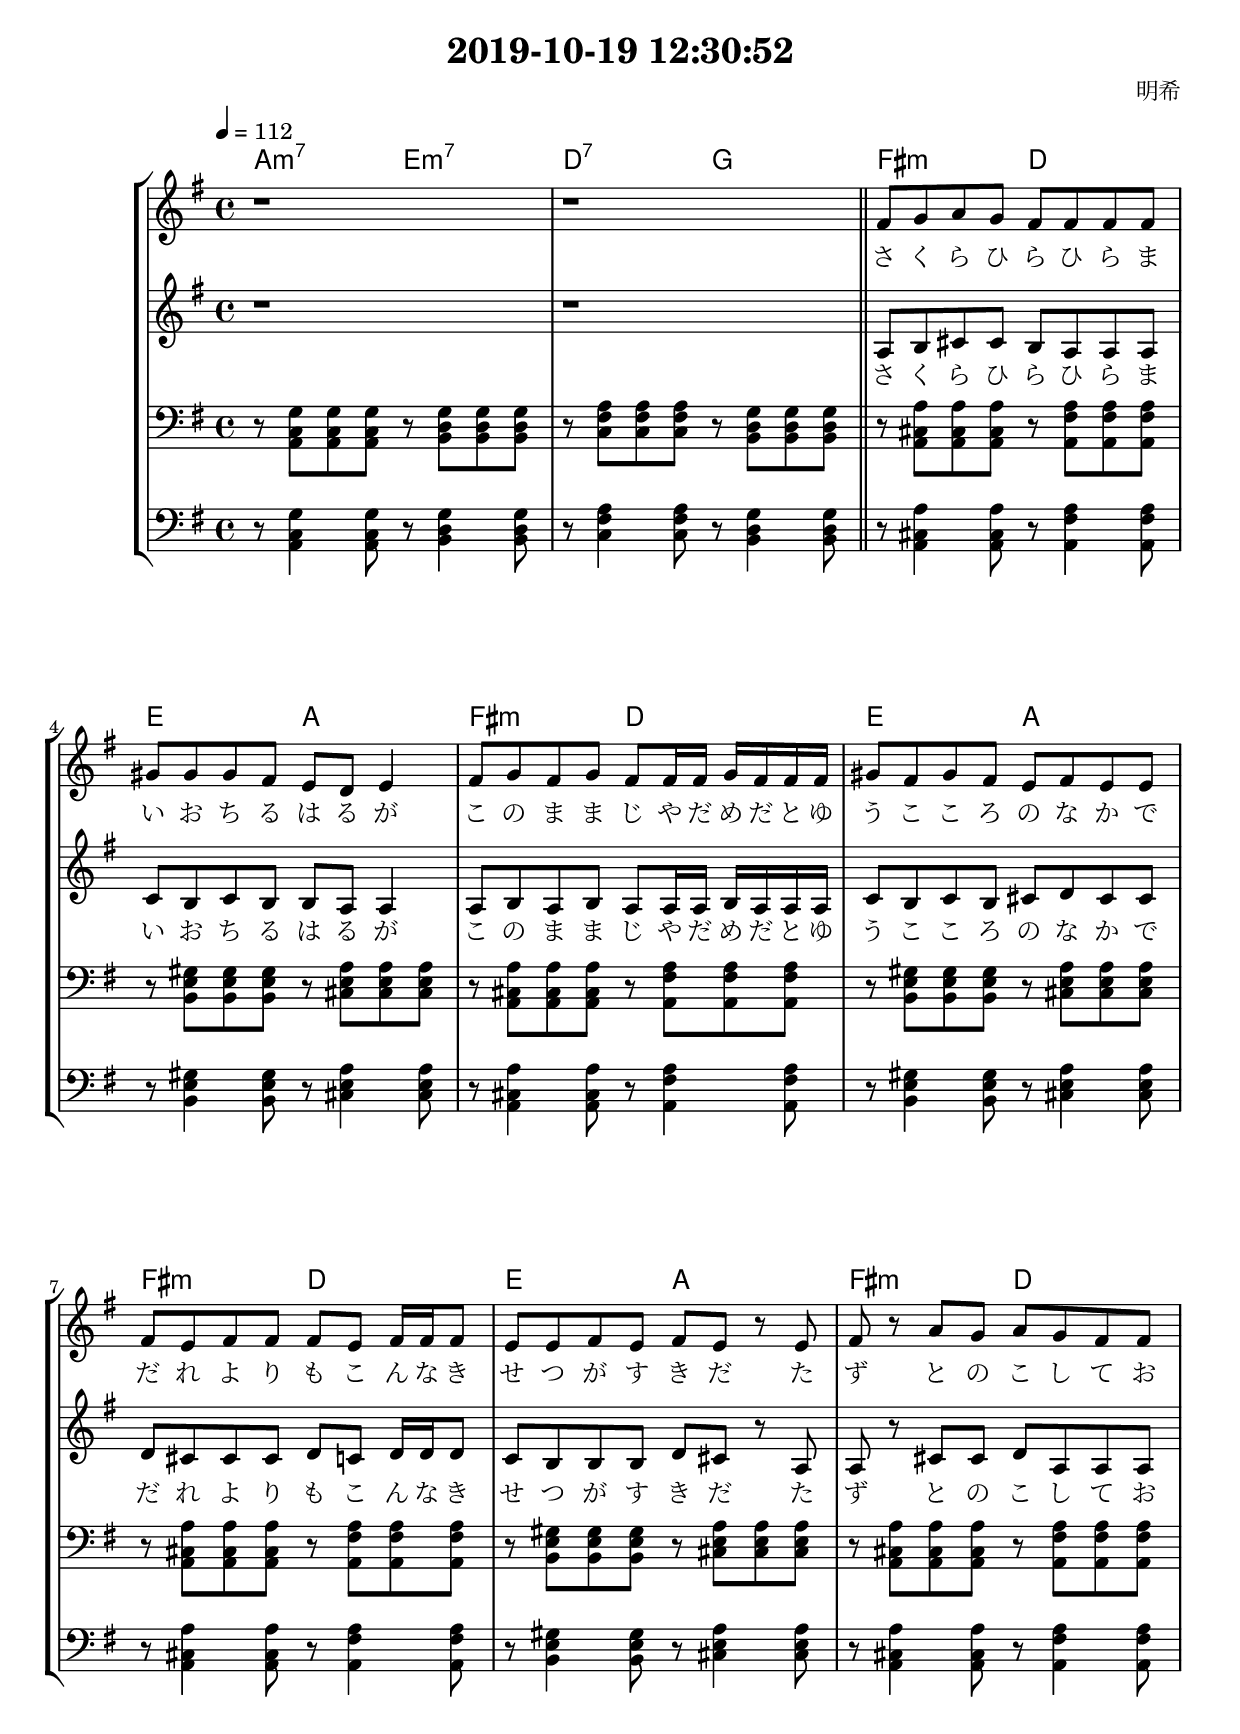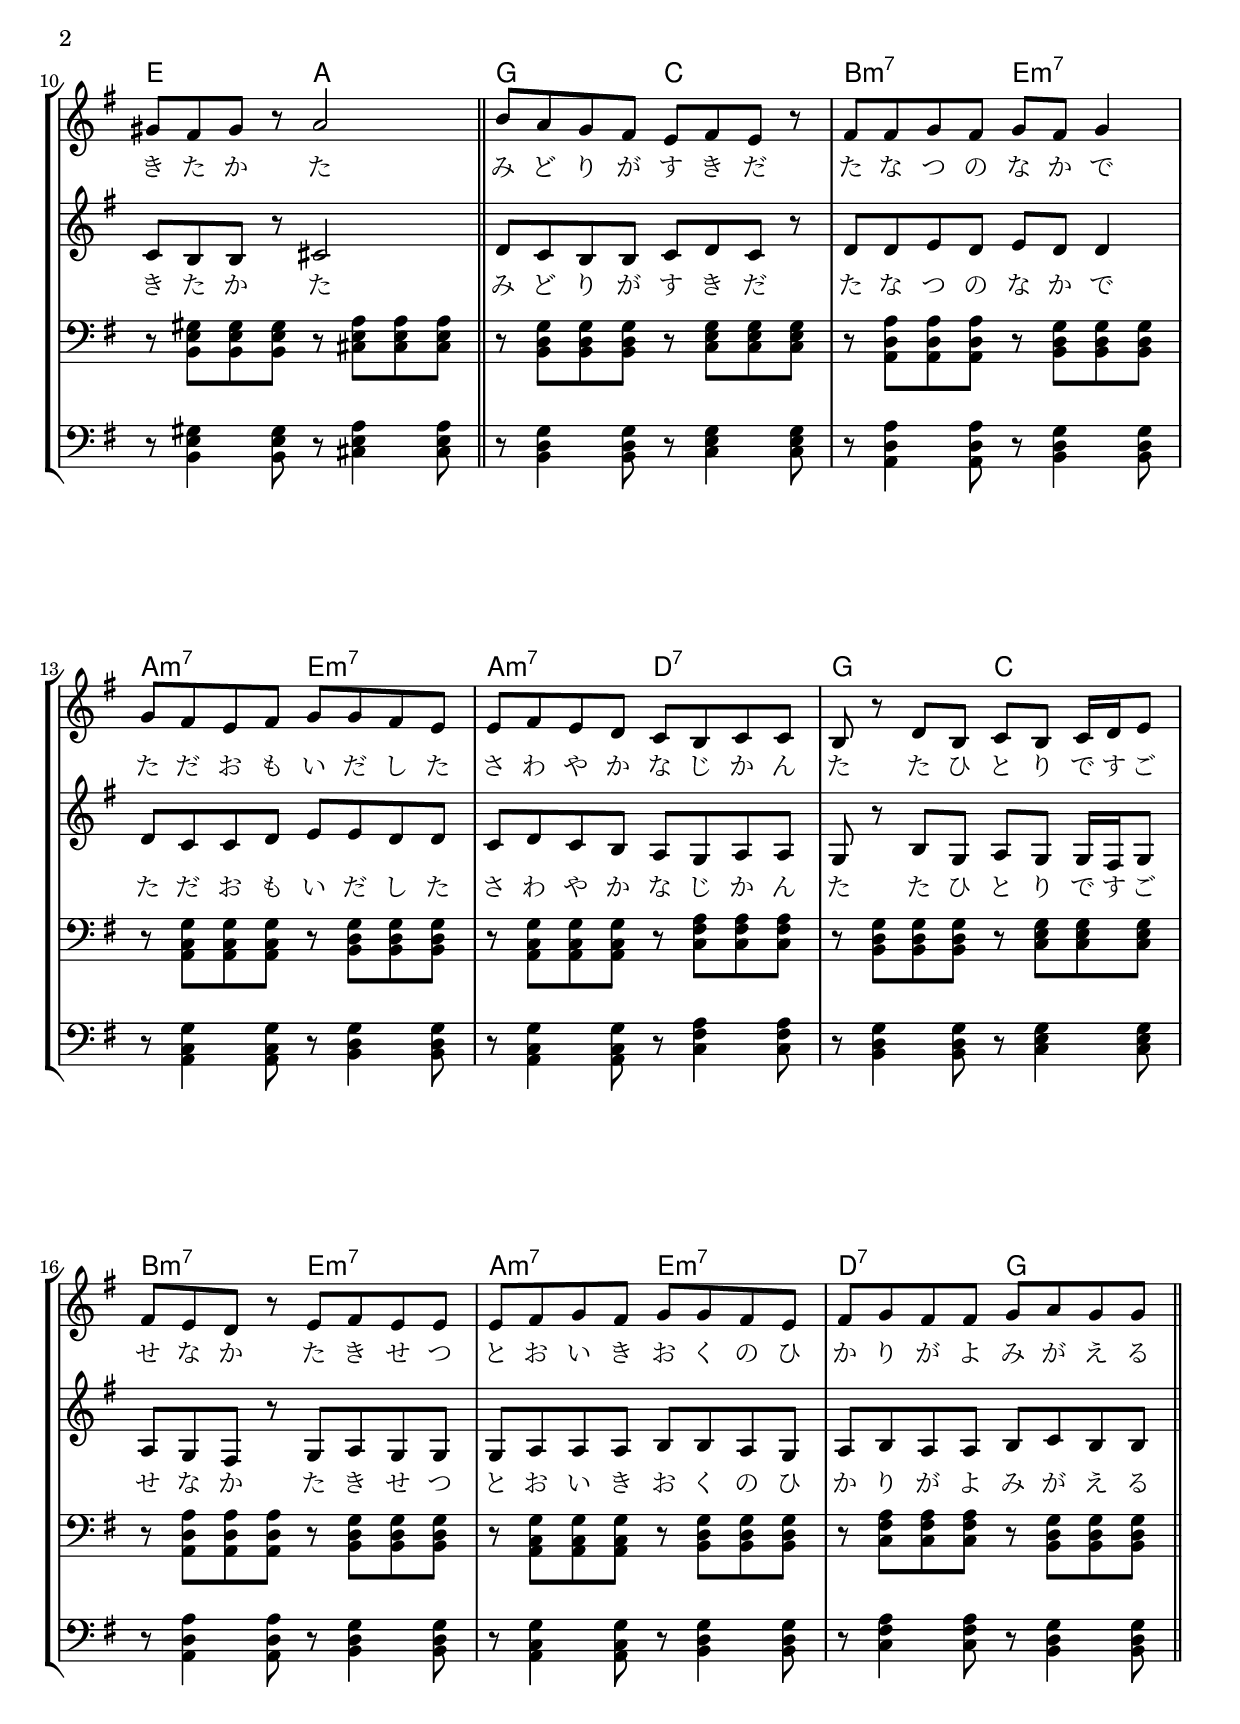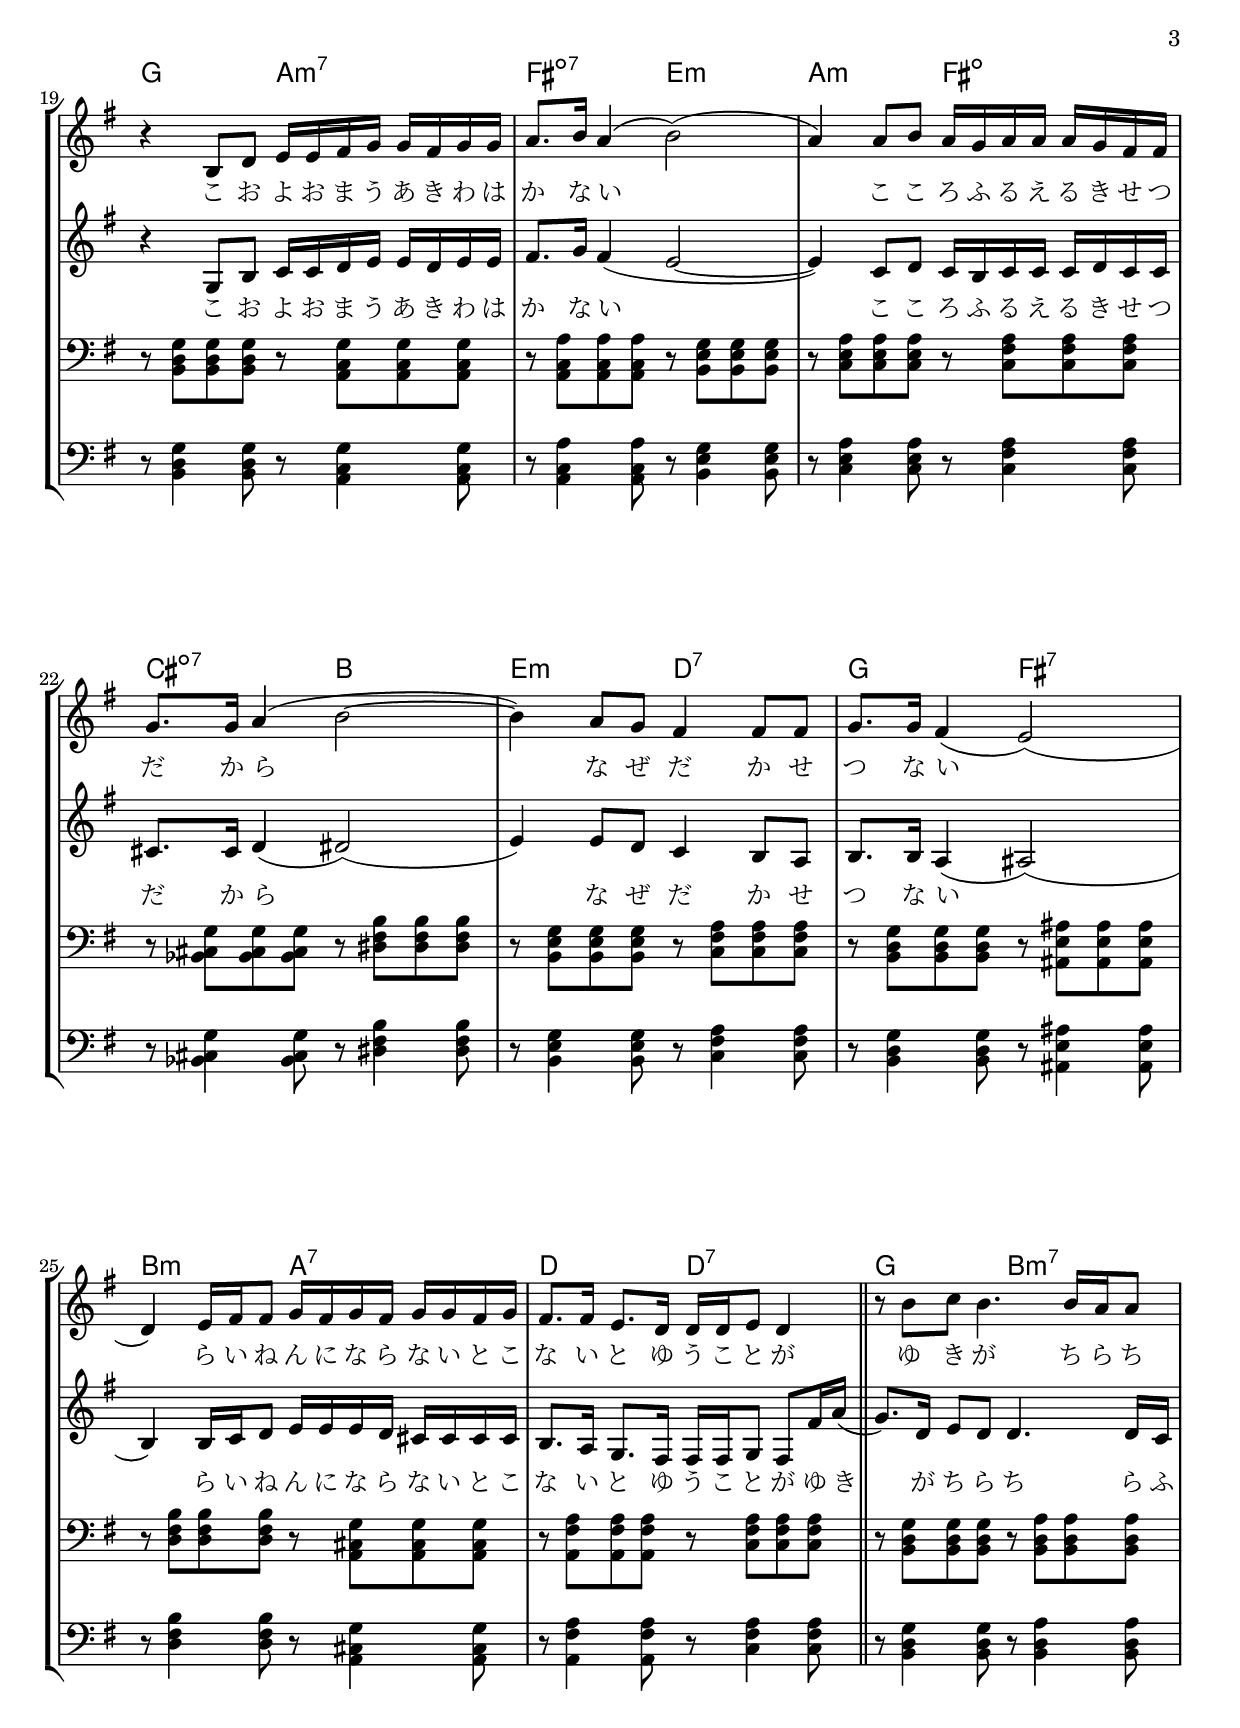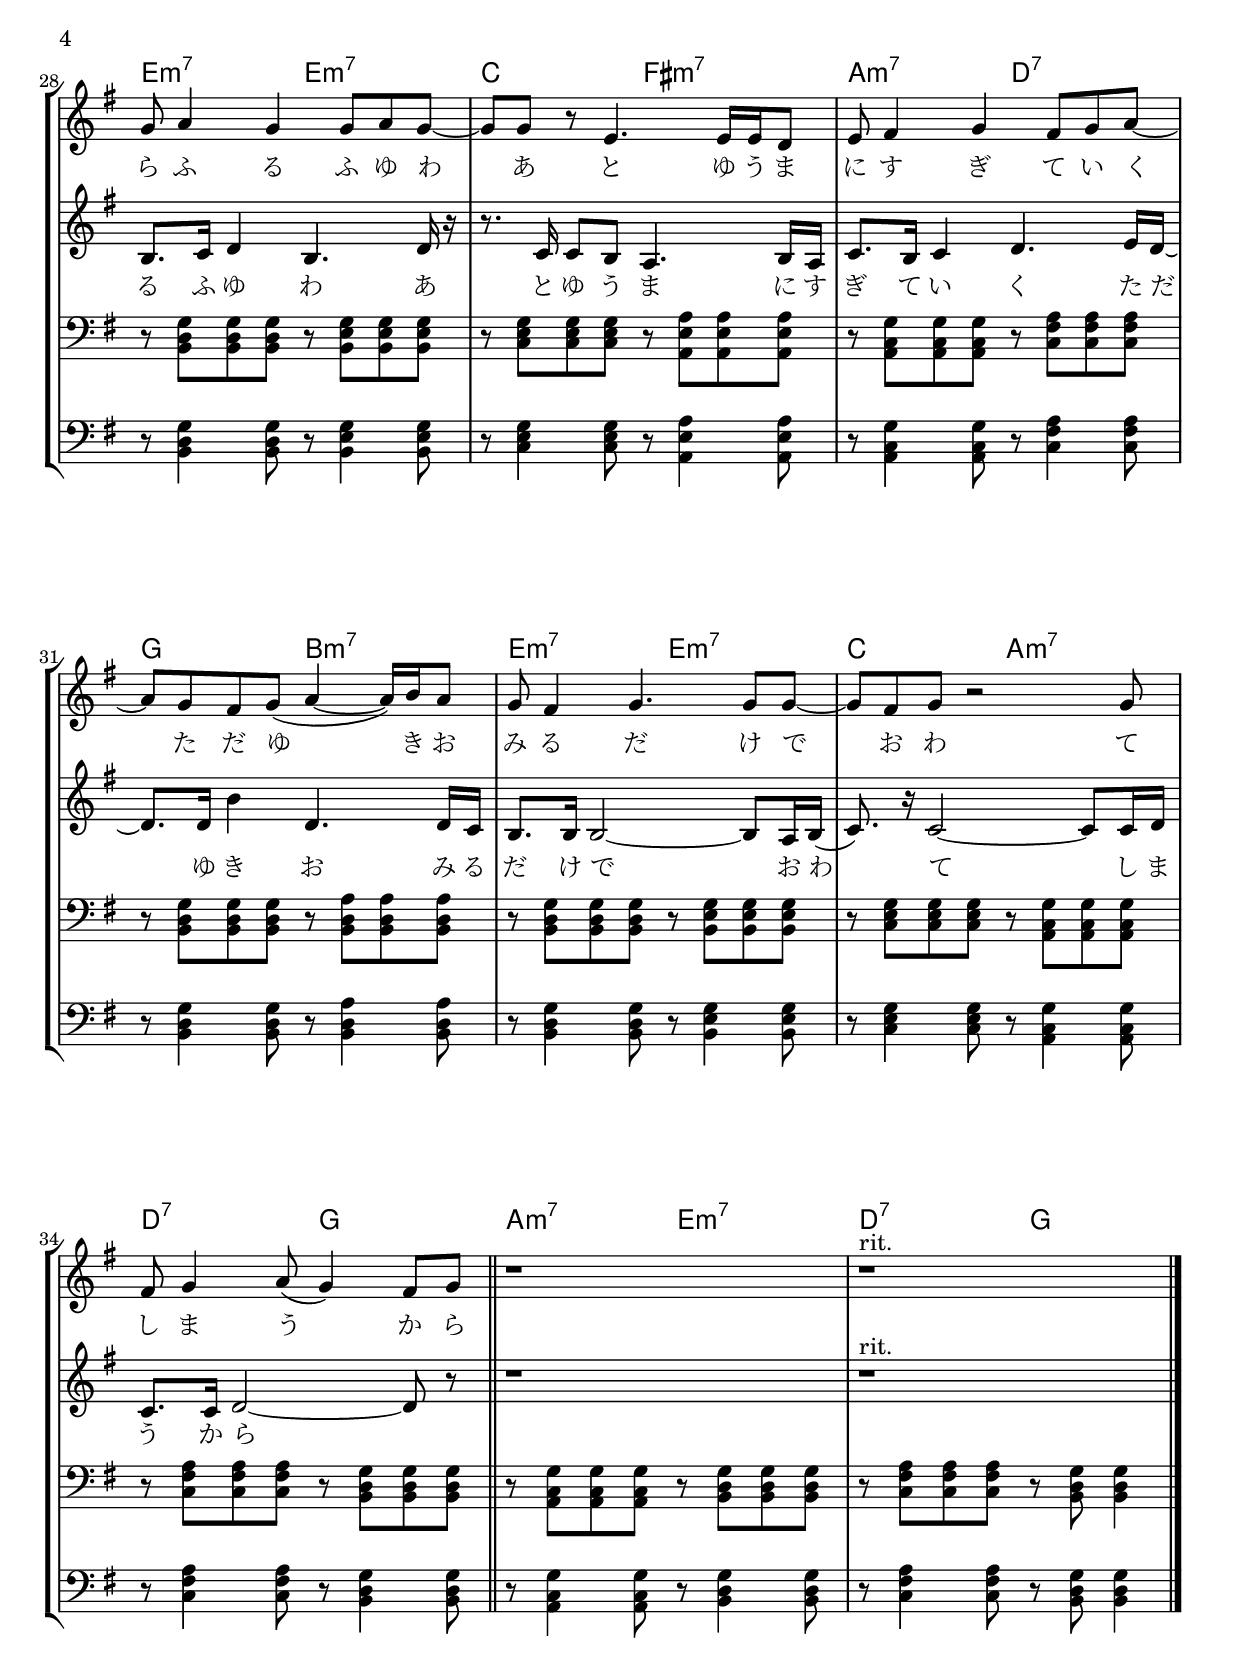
\version "2.12.1"

\header {
	title = \markup {"2019-10-19 12:30:52"}
	composer = \markup \center-column {明希}
}

harmony = \chordmode {
	a2:min7 e:min7 d:7 g 

	fis:m d e a fis:m d e a fis:m d e a fis:m d e a 

	g c b:min7 e:min7 a:min7 e:min7 a:min7 d:7 g c b:min7 e:min7 a:min7 e:min7 d:7 g 

	g a:min7 fis:dim7 e:m a:m fis:dim cis:dim7 b e:m d:7 g fis:7 b:m a:7 d d:7 

	g b:min7 e:min7 e:min7 c fis:min7 a:min7 d:7 g b:min7 e:min7 e:min7 c a:min7 d:7 g 

	a:min7 e:min7 d:7 g 
}

melody = {
	\key g \major
	\tempo 4 = 112
	r1 | r1   
	\set Staff.midiInstrument = #"fss0.32"
	fis'8  g'8  a'8  g'8  fis'8  fis'8  fis'8  fis'8 
	gis'8  gis'8  gis'8  fis'8  e'8  d'8  e'4 
	fis'8  g'8  fis'8  g'8  fis'8  fis'16  fis'16  g'16  fis'16  fis'16  fis'16 
	gis'8  fis'8  gis'8  fis'8  e'8  fis'8  e'8  e'8 
	fis'8  e'8  fis'8  fis'8  fis'8  e'8  fis'16  fis'16  fis'8 
	e'8  e'8  fis'8  e'8  fis'8  e'8  r8  e'8 
	fis'8  r8  a'8  g'8  a'8  g'8  fis'8  fis'8 
	gis'8  fis'8  gis'8  r8  a'2
	\set Staff.midiInstrument = #"fss0.32"
	b'8  a'8  g'8  fis'8  e'8  fis'8  e'8  r8 
	fis'8  fis'8  g'8  fis'8  g'8  fis'8  g'4 
	g'8  fis'8  e'8  fis'8  g'8  g'8  fis'8  e'8 
	e'8  fis'8  e'8  d'8  c'8  b8  c'8  c'8 
	b8  r8  d'8  b8  c'8  b8  c'16  d'16  e'8 
	fis'8  e'8  d'8  r8  e'8  fis'8  e'8  e'8 
	e'8  fis'8  g'8  fis'8  g'8  g'8  fis'8  e'8 
	fis'8  g'8  fis'8  fis'8  g'8  a'8  g'8  g'8
	\set Staff.midiInstrument = #"fss0.32"
	r4 b8  d'8  e'16  e'16  fis'16  g'16  g'16  fis'16  g'16  g'16 
	a'8.  b'16  a'4  (b'2) 
	(a'4)  a'8  b'8  a'16  g'16  a'16  a'16  a'16  g'16  fis'16  fis'16 
	g'8.  g'16  a'4  (b'2~ 
	b'4)  a'8  g'8  fis'4  fis'8  fis'8 
	g'8.  g'16  fis'4  (e'2) 
	(d'4)  e'16  fis'16  fis'8  g'16  fis'16  g'16  fis'16  g'16  g'16  fis'16  g'16 
	fis'8.  fis'16  e'8.  d'16  d'16  d'16  e'8  d'4
	\set Staff.midiInstrument = #"fss0.32"
	r8 b'8  c''8  b'4.  b'16  a'16  a'8 
	g'8  a'4  g'4  g'8  a'8  g'8~ 
	g'8  g'8  r8  e'4.  e'16  e'16  d'8 
	e'8  fis'4  g'4  fis'8  g'8  a'8~ 
	a'8  g'8  fis'8  g'8  (a'4~a'16)  b'16  a'8 
	g'8  fis'4  g'4.  g'8  g'8~ 
	g'8  fis'8  g'8  r2  g'8 
	fis'8  g'4  a'8  (g'4)  fis'8  g'8
	r1 | r1^"rit." \bar "|."
}

words = \lyricmode {
	
	さ  く  ら  ひ  ら  ひ  ら  ま  い  お  ち  る  は  る  が  こ  の  ま  ま  じ  や  だ  め  だ  と  ゆ  う  こ  こ  ろ  の  な  か  で  だ  れ  よ  り  も  こ  ん  な  き  せ  つ  が  す  き  だ  た  ず  と  の  こ  し  て  お  き  た  か  た  
	み  ど  り  が  す  き  だ  た  な  つ  の  な  か  で  た  だ  お  も  い  だ  し  た  さ  わ  や  か  な  じ  か  ん  た  た  ひ  と  り  で  す  ご  せ  な  か  た  き  せ  つ  と  お  い  き  お  く  の  ひ  か  り  が  よ  み  が  え  る  
	こ  お  よ  お  ま  う  あ  き  わ  は  か  な  い  こ  こ  ろ  ふ  る  え  る  き  せ  つ  だ  か  ら  な  ぜ  だ  か  せ  つ  な  い  ら  い  ね  ん  に  な  ら  な  い  と  こ  な  い  と  ゆ  う  こ  と  が  
	ゆ  き  が  ち  ら  ち  ら  ふ  る  ふ  ゆ  わ  あ  と  ゆ  う  ま  に  す  ぎ  て  い  く  た  だ  ゆ  き  お  み  る  だ  け  で  お  わ  て  し  ま  う  か  ら  
	
}

secondmelody = {
	\key g \major
	\tempo 4 = 112
	r1 | r1   
	\set Staff.midiInstrument = #"fss0.32"
	a8  b8  cis'8  cis'8  b8  a8  a8  a8 
	c'8  b8  c'8  b8  b8  a8  a4 
	a8  b8  a8  b8  a8  a16  a16  b16  a16  a16  a16 
	c'8  b8  c'8  b8  cis'8  d'8  cis'8  cis'8 
	d'8  cis'8  cis'8  cis'8  d'8  c'8  d'16  d'16  d'8 
	c'8  b8  b8  b8  d'8  cis'8  r8  a8 
	a8  r8  cis'8  cis'8  d'8  a8  a8  a8 
	c'8  b8  b8  r8  cis'2
	\set Staff.midiInstrument = #"fss0.32"
	d'8  c'8  b8  b8  c'8  d'8  c'8  r8 
	d'8  d'8  e'8  d'8  e'8  d'8  d'4 
	d'8  c'8  c'8  d'8  e'8  e'8  d'8  d'8 
	c'8  d'8  c'8  b8  a8  g8  a8  a8 
	g8  r8  b8  g8  a8  g8  g16  fis16  g8 
	a8  g8  fis8  r8  g8  a8  g8  g8 
	g8  a8  a8  a8  b8  b8  a8  g8 
	a8  b8  a8  a8  b8  c'8  b8  b8
	\set Staff.midiInstrument = #"fss0.32"
	r4 g8  b8  c'16  c'16  d'16  e'16  e'16  d'16  e'16  e'16 
	fis'8.  g'16  fis'4  (e'2~ 
	e'4)  c'8  d'8  c'16  b16  c'16  c'16  c'16  d'16  c'16  c'16 
	cis'8.  cis'16  d'4  (dis'2) 
	(e'4)  e'8  d'8  c'4  b8  a8 
	b8.  b16  a4  (ais2) 
	(b4)  b16  c'16  d'8  e'16  e'16  e'16  d'16  cis'16  cis'16  cis'16  cis'16 
	b8.  a16  g8.  fis16  fis16  fis16  g8  fis8  	\set Staff.midiInstrument = #"mmi0.38"
	fis'16  a'16 
	(g'8.)  d'16  e'8  d'8  d'4.  d'16  c'16 
	b8.  c'16  d'4  b4.  d'16  r16 
	r8.  c'16  c'8  b8  a4.  b16  a16 
	c'8.  b16  c'4  d'4.  e'16  d'16~ 
	d'8.  d'16  b'4  d'4.  d'16  c'16 
	b8.  b16  b2~b8  a16  b16 
	(c'8.)  r16  c'2~c'8  c'16  d'16 
	c'8.  c'16  d'2~d'8  	r8 	r1 | r1^"rit." \bar "|."
}

secondwords = \lyricmode {
	
	さ  く  ら  ひ  ら  ひ  ら  ま  い  お  ち  る  は  る  が  こ  の  ま  ま  じ  や  だ  め  だ  と  ゆ  う  こ  こ  ろ  の  な  か  で  だ  れ  よ  り  も  こ  ん  な  き  せ  つ  が  す  き  だ  た  ず  と  の  こ  し  て  お  き  た  か  た  
	み  ど  り  が  す  き  だ  た  な  つ  の  な  か  で  た  だ  お  も  い  だ  し  た  さ  わ  や  か  な  じ  か  ん  た  た  ひ  と  り  で  す  ご  せ  な  か  た  き  せ  つ  と  お  い  き  お  く  の  ひ  か  り  が  よ  み  が  え  る  
	こ  お  よ  お  ま  う  あ  き  わ  は  か  な  い  こ  こ  ろ  ふ  る  え  る  き  せ  つ  だ  か  ら  な  ぜ  だ  か  せ  つ  な  い  ら  い  ね  ん  に  な  ら  な  い  と  こ  な  い  と  ゆ  う  こ  と  が  
	ゆ  き  が  ち  ら  ち  ら  ふ  る  ふ  ゆ  わ  あ  と  ゆ  う  ま  に  す  ぎ  て  い  く  た  だ  ゆ  き  お  み  る  だ  け  で  お  わ  て  し  ま  う  か  ら  
	
}

tempochange = {
	\tempo 4 = 112
	r1 | r1 \bar "||"
	\tempo 4 = 112
	r1 | r1 | r1 | r1 | r1 | r1 | r1 | r1 \bar "||"
	\tempo 4 = 112
	r1 | r1 | r1 | r1 | r1 | r1 | r1 | r1 \bar "||"
	\tempo 4 = 112
	r1 | r1 | r1 | r1 | r1 | r1 | r1 | r1 \bar "||"
	\tempo 4 = 112
	r1 | r1 | r1 | r1 | r1 | r1 | r1 | r1 \bar "||"
	\tempo 4 = 112
	r1 | \tempo 4 = 84 r2 \tempo 4 = 74 r2 \bar "|."
}

mainacc = {
	\clef bass
	\set Staff.midiInstrument = #"Bright Acoustic"
	\key g \major
	\tempo 4 = 112
	r8 <a, c g>8 <a, c g>8 <a, c g>8
	r8 <b, d g>8 <b, d g>8 <b, d g>8
	r8 <c fis a>8 <c fis a>8 <c fis a>8
	r8 <b, d g>8 <b, d g>8 <b, d g>8
	\bar "||"

	\set Staff.midiInstrument = #"Acoustic grand"
	r8 <a, cis a>8 <a, cis a>8 <a, cis a>8
	r8 <a, fis a>8 <a, fis a>8 <a, fis a>8
	r8 <b, e gis>8 <b, e gis>8 <b, e gis>8
	r8 <cis e a>8 <cis e a>8 <cis e a>8
	r8 <a, cis a>8 <a, cis a>8 <a, cis a>8
	r8 <a, fis a>8 <a, fis a>8 <a, fis a>8
	r8 <b, e gis>8 <b, e gis>8 <b, e gis>8
	r8 <cis e a>8 <cis e a>8 <cis e a>8
	r8 <a, cis a>8 <a, cis a>8 <a, cis a>8
	r8 <a, fis a>8 <a, fis a>8 <a, fis a>8
	r8 <b, e gis>8 <b, e gis>8 <b, e gis>8
	r8 <cis e a>8 <cis e a>8 <cis e a>8
	r8 <a, cis a>8 <a, cis a>8 <a, cis a>8
	r8 <a, fis a>8 <a, fis a>8 <a, fis a>8
	r8 <b, e gis>8 <b, e gis>8 <b, e gis>8
	r8 <cis e a>8 <cis e a>8 <cis e a>8
	\bar "||"

	\set Staff.midiInstrument = #"Electric Grand"
	r8 <b, d g>8 <b, d g>8 <b, d g>8
	r8 <c e g>8 <c e g>8 <c e g>8
	r8 <a, d a>8 <a, d a>8 <a, d a>8
	r8 <b, d g>8 <b, d g>8 <b, d g>8
	r8 <a, c g>8 <a, c g>8 <a, c g>8
	r8 <b, d g>8 <b, d g>8 <b, d g>8
	r8 <a, c g>8 <a, c g>8 <a, c g>8
	r8 <c fis a>8 <c fis a>8 <c fis a>8
	r8 <b, d g>8 <b, d g>8 <b, d g>8
	r8 <c e g>8 <c e g>8 <c e g>8
	r8 <a, d a>8 <a, d a>8 <a, d a>8
	r8 <b, d g>8 <b, d g>8 <b, d g>8
	r8 <a, c g>8 <a, c g>8 <a, c g>8
	r8 <b, d g>8 <b, d g>8 <b, d g>8
	r8 <c fis a>8 <c fis a>8 <c fis a>8
	r8 <b, d g>8 <b, d g>8 <b, d g>8
	\bar "||"

	\set Staff.midiInstrument = #"Electric Piano 1"
	r8 <b, d g>8 <b, d g>8 <b, d g>8
	r8 <a, c g>8 <a, c g>8 <a, c g>8
	r8 <a, c a>8 <a, c a>8 <a, c a>8
	r8 <b, e g>8 <b, e g>8 <b, e g>8
	r8 <c e a>8 <c e a>8 <c e a>8
	r8 <c fis a>8 <c fis a>8 <c fis a>8
	r8 <bes, cis g>8 <bes, cis g>8 <bes, cis g>8
	r8 <dis fis b>8 <dis fis b>8 <dis fis b>8
	r8 <b, e g>8 <b, e g>8 <b, e g>8
	r8 <c fis a>8 <c fis a>8 <c fis a>8
	r8 <b, d g>8 <b, d g>8 <b, d g>8
	r8 <ais, e ais>8 <ais, e ais>8 <ais, e ais>8
	r8 <d fis b>8 <d fis b>8 <d fis b>8
	r8 <a, cis g>8 <a, cis g>8 <a, cis g>8
	r8 <a, fis a>8 <a, fis a>8 <a, fis a>8
	r8 <c fis a>8 <c fis a>8 <c fis a>8
	\bar "||"

	\set Staff.midiInstrument = #"Electric Piano 1"
	r8 <b, d g>8 <b, d g>8 <b, d g>8
	r8 <b, d a>8 <b, d a>8 <b, d a>8
	r8 <b, d g>8 <b, d g>8 <b, d g>8
	r8 <b, e g>8 <b, e g>8 <b, e g>8
	r8 <c e g>8 <c e g>8 <c e g>8
	r8 <a, e a>8 <a, e a>8 <a, e a>8
	r8 <a, c g>8 <a, c g>8 <a, c g>8
	r8 <c fis a>8 <c fis a>8 <c fis a>8
	r8 <b, d g>8 <b, d g>8 <b, d g>8
	r8 <b, d a>8 <b, d a>8 <b, d a>8
	r8 <b, d g>8 <b, d g>8 <b, d g>8
	r8 <b, e g>8 <b, e g>8 <b, e g>8
	r8 <c e g>8 <c e g>8 <c e g>8
	r8 <a, c g>8 <a, c g>8 <a, c g>8
	r8 <c fis a>8 <c fis a>8 <c fis a>8
	r8 <b, d g>8 <b, d g>8 <b, d g>8
	\bar "||"

	\set Staff.midiInstrument = #"Electric Grand"
	r8 <a, c g>8 <a, c g>8 <a, c g>8
	r8 <b, d g>8 <b, d g>8 <b, d g>8
	r8 <c fis a>8 <c fis a>8 <c fis a>8
	r8 <b, d g>8 <b, d g>4
	\bar "|."
}

subacc = {
	\clef bass
	\set Staff.midiInstrument = #"Rock Organ"
	\key g \major
	\tempo 4 = 112
	r8 <a, c g>4 <a, c g>8
	r8 <b, d g>4 <b, d g>8
	r8 <c fis a>4 <c fis a>8
	r8 <b, d g>4 <b, d g>8
	\bar "||"

	\set Staff.midiInstrument = #"Honky-tonk"
	r8 <a, cis a>4 <a, cis a>8
	r8 <a, fis a>4 <a, fis a>8
	r8 <b, e gis>4 <b, e gis>8
	r8 <cis e a>4 <cis e a>8
	r8 <a, cis a>4 <a, cis a>8
	r8 <a, fis a>4 <a, fis a>8
	r8 <b, e gis>4 <b, e gis>8
	r8 <cis e a>4 <cis e a>8
	r8 <a, cis a>4 <a, cis a>8
	r8 <a, fis a>4 <a, fis a>8
	r8 <b, e gis>4 <b, e gis>8
	r8 <cis e a>4 <cis e a>8
	r8 <a, cis a>4 <a, cis a>8
	r8 <a, fis a>4 <a, fis a>8
	r8 <b, e gis>4 <b, e gis>8
	r8 <cis e a>4 <cis e a>8
	\bar "||"

	\set Staff.midiInstrument = #"Choir Aahs"
	r8 <b, d g>4 <b, d g>8
	r8 <c e g>4 <c e g>8
	r8 <a, d a>4 <a, d a>8
	r8 <b, d g>4 <b, d g>8
	r8 <a, c g>4 <a, c g>8
	r8 <b, d g>4 <b, d g>8
	r8 <a, c g>4 <a, c g>8
	r8 <c fis a>4 <c fis a>8
	r8 <b, d g>4 <b, d g>8
	r8 <c e g>4 <c e g>8
	r8 <a, d a>4 <a, d a>8
	r8 <b, d g>4 <b, d g>8
	r8 <a, c g>4 <a, c g>8
	r8 <b, d g>4 <b, d g>8
	r8 <c fis a>4 <c fis a>8
	r8 <b, d g>4 <b, d g>8
	\bar "||"

	\set Staff.midiInstrument = #"Electric Piano2"
	r8 <b, d g>4 <b, d g>8
	r8 <a, c g>4 <a, c g>8
	r8 <a, c a>4 <a, c a>8
	r8 <b, e g>4 <b, e g>8
	r8 <c e a>4 <c e a>8
	r8 <c fis a>4 <c fis a>8
	r8 <bes, cis g>4 <bes, cis g>8
	r8 <dis fis b>4 <dis fis b>8
	r8 <b, e g>4 <b, e g>8
	r8 <c fis a>4 <c fis a>8
	r8 <b, d g>4 <b, d g>8
	r8 <ais, e ais>4 <ais, e ais>8
	r8 <d fis b>4 <d fis b>8
	r8 <a, cis g>4 <a, cis g>8
	r8 <a, fis a>4 <a, fis a>8
	r8 <c fis a>4 <c fis a>8
	\bar "||"

	\set Staff.midiInstrument = #"Recorder"
	r8 <b, d g>4 <b, d g>8
	r8 <b, d a>4 <b, d a>8
	r8 <b, d g>4 <b, d g>8
	r8 <b, e g>4 <b, e g>8
	r8 <c e g>4 <c e g>8
	r8 <a, e a>4 <a, e a>8
	r8 <a, c g>4 <a, c g>8
	r8 <c fis a>4 <c fis a>8
	r8 <b, d g>4 <b, d g>8
	r8 <b, d a>4 <b, d a>8
	r8 <b, d g>4 <b, d g>8
	r8 <b, e g>4 <b, e g>8
	r8 <c e g>4 <c e g>8
	r8 <a, c g>4 <a, c g>8
	r8 <c fis a>4 <c fis a>8
	r8 <b, d g>4 <b, d g>8
	\bar "||"

	\set Staff.midiInstrument = #"Choir Aahs"
	r8 <a, c g>4 <a, c g>8
	r8 <b, d g>4 <b, d g>8
	r8 <c fis a>4 <c fis a>8
	r8 <b, d g>8 <b, d g>4
	\bar "|."
}

percA = {
	\drummode {
	\times 16/12{ cymr8. cymr8 cymr16 cymr8. cymr8 cymr16 } |\times 16/12{ cymr8. cymr8 cymr4. r16 } \bar "||"
	\times 16/12{ cymr8. cymr8 cymr16 cymr8. cymr8 cymr16 } |\times 16/12{ r8. cymr8 cymr16 cymr8. cymr8 cymr16 } |\times 16/12{ cymr8. cymr8 cymr16 cymr8. cymr8 cymr16 } |\times 16/12{ r8. cymr8 cymr16 cymr8. cymr8 cymr16 } |\times 16/12{ cymr8. cymr8 cymr16 cymr8. cymr8 cymr16 } |\times 16/12{ r8. cymr8 cymr16 cymr8. cymr8 cymr16 } |\times 16/12{ cymr8. cymr8 cymr16 cymr8. cymr8 cymr16 } |\times 16/12{ cymr8. cymr8 cymr4. r16 } \bar "||"
	\times 16/12{ cymr8. cymr8 cymr16 cymr8. cymr8 cymr16 } |\times 16/12{ r8. cymr8 cymr16 cymr8. cymr8 cymr16 } |\times 16/12{ cymr8. cymr8 cymr16 cymr8. cymr8 cymr16 } |\times 16/12{ r8. cymr8 cymr16 cymr8. cymr8 cymr16 } |\times 16/12{ cymr8. cymr8 cymr16 cymr8. cymr8 cymr16 } |\times 16/12{ r8. cymr8 cymr16 cymr8. cymr8 cymr16 } |\times 16/12{ cymr8. cymr8 cymr16 cymr8. cymr8 cymr16 } |\times 16/12{ cymr8. cymr8 cymr4. r16 } \bar "||"
	\times 16/12{ cymr8. cymr8 cymr16 cymr8. cymr8 cymr16 } |\times 16/12{ r8. cymr8 cymr16 cymr8. cymr8 cymr16 } |\times 16/12{ cymr8. cymr8 cymr16 cymr8. cymr8 cymr16 } |\times 16/12{ r8. cymr8 cymr16 cymr8. cymr8 cymr16 } |\times 16/12{ cymr8. cymr8 cymr16 cymr8. cymr8 cymr16 } |\times 16/12{ r8. cymr8 cymr16 cymr8. cymr8 cymr16 } |\times 16/12{ cymr8. cymr8 cymr16 cymr8. cymr8 cymr16 } |\times 16/12{ cymr8. cymr8 cymr4. r16 } \bar "||"
	\times 16/12{ cymr8. cymr8 cymr16 cymr8. cymr8 cymr16 } |\times 16/12{ r8. cymr8 cymr16 cymr8. cymr8 cymr16 } |\times 16/12{ cymr8. cymr8 cymr16 cymr8. cymr8 cymr16 } |\times 16/12{ r8. cymr8 cymr16 cymr8. cymr8 cymr16 } |\times 16/12{ cymr8. cymr8 cymr16 cymr8. cymr8 cymr16 } |\times 16/12{ r8. cymr8 cymr16 cymr8. cymr8 cymr16 } |\times 16/12{ cymr8. cymr8 cymr16 cymr8. cymr8 cymr16 } |\times 16/12{ cymr8. cymr8 cymr4. r16 } \bar "||"
	\times 16/12{ cymr8. cymr8 cymr16 cymr8. cymr8 cymr16 } |\times 16/12{ cymr8. cymr8 cymr4. r16 } \bar "|."
	}
}

percB = {
	\drummode {
	\times 16/12{ r2 r8 hhp8 } |\times 16/12{ r2. } \bar "||"
	\times 16/12{ r2 r8 hhp8 } |\times 16/12{ r2. } |\times 16/12{ r2 r8 hhp8 } |\times 16/12{ hhp2. } |\times 16/12{ r2 r8 hhp8 } |\times 16/12{ r2. } |\times 16/12{ r2 r8 hhp8 } |\times 16/12{ hhp2. } \bar "||"
	\times 16/12{ r2 r8 hhp8 } |\times 16/12{ r2. } |\times 16/12{ r2 r8 hhp8 } |\times 16/12{ hhp2. } |\times 16/12{ r2 r8 hhp8 } |\times 16/12{ r2. } |\times 16/12{ r2 r8 hhp8 } |\times 16/12{ hhp2. } \bar "||"
	\times 16/12{ r2 r8 hhp8 } |\times 16/12{ r2. } |\times 16/12{ r2 r8 hhp8 } |\times 16/12{ hhp2. } |\times 16/12{ r2 r8 hhp8 } |\times 16/12{ r2. } |\times 16/12{ r2 r8 hhp8 } |\times 16/12{ hhp2. } \bar "||"
	\times 16/12{ r2 r8 hhp8 } |\times 16/12{ r2. } |\times 16/12{ r2 r8 hhp8 } |\times 16/12{ hhp2. } |\times 16/12{ r2 r8 hhp8 } |\times 16/12{ r2. } |\times 16/12{ r2 r8 hhp8 } |\times 16/12{ hhp2. } \bar "||"
	\times 16/12{ r2 r8 hhp8 } |\times 16/12{ r2. } \bar "|."
	}
}

percC = {
	\drummode {
	\times 16/12{ bd4. bd4 r16 bd16 } |\times 16/12{ bd4 r16 bd16 bd4. } \bar "||"
	\times 16/12{ bd4. bd4 r16 bd16 } |\times 16/12{ bd4. bd4. } |\times 16/12{ bd4. bd4 r16 bd16 } |\times 16/12{ bd4. bd4 r16 bd16 } |\times 16/12{ bd4. bd4 r16 bd16 } |\times 16/12{ bd4. bd4. } |\times 16/12{ bd4. bd4 r16 bd16 } |\times 16/12{ bd4 r16 bd16 bd4. } \bar "||"
	\times 16/12{ bd4. bd4 r16 bd16 } |\times 16/12{ bd4. bd4. } |\times 16/12{ bd4. bd4 r16 bd16 } |\times 16/12{ bd4. bd4 r16 bd16 } |\times 16/12{ bd4. bd4 r16 bd16 } |\times 16/12{ bd4. bd4. } |\times 16/12{ bd4. bd4 r16 bd16 } |\times 16/12{ bd4 r16 bd16 bd4. } \bar "||"
	\times 16/12{ bd4. bd4 r16 bd16 } |\times 16/12{ bd4. bd4. } |\times 16/12{ bd4. bd4 r16 bd16 } |\times 16/12{ bd4. bd4 r16 bd16 } |\times 16/12{ bd4. bd4 r16 bd16 } |\times 16/12{ bd4. bd4. } |\times 16/12{ bd4. bd4 r16 bd16 } |\times 16/12{ bd4 r16 bd16 bd4. } \bar "||"
	\times 16/12{ bd4. bd4 r16 bd16 } |\times 16/12{ bd4. bd4. } |\times 16/12{ bd4. bd4 r16 bd16 } |\times 16/12{ bd4. bd4 r16 bd16 } |\times 16/12{ bd4. bd4 r16 bd16 } |\times 16/12{ bd4. bd4. } |\times 16/12{ bd4. bd4 r16 bd16 } |\times 16/12{ bd4 r16 bd16 bd4. } \bar "||"
	\times 16/12{ bd4. bd4 r16 bd16 } |\times 16/12{ bd4 r16 bd16 bd4. } \bar "|."
	}
}

percD = {
	\drummode {
	\times 16/12{ r2. } |\times 16/12{ rb2. } \bar "||"
	\times 16/12{ r2. } |\times 16/12{ rb2. } |\times 16/12{ r2. } |\times 16/12{ rb2. } |\times 16/12{ r2. } |\times 16/12{ rb2. } |\times 16/12{ r2. } |\times 16/12{ rb2. } \bar "||"
	\times 16/12{ r2. } |\times 16/12{ rb2. } |\times 16/12{ r2. } |\times 16/12{ rb2. } |\times 16/12{ r2. } |\times 16/12{ rb2. } |\times 16/12{ r2. } |\times 16/12{ rb2. } \bar "||"
	\times 16/12{ r2. } |\times 16/12{ rb2. } |\times 16/12{ r2. } |\times 16/12{ rb2. } |\times 16/12{ r2. } |\times 16/12{ rb2. } |\times 16/12{ r2. } |\times 16/12{ rb2. } \bar "||"
	\times 16/12{ r2. } |\times 16/12{ rb2. } |\times 16/12{ r2. } |\times 16/12{ rb2. } |\times 16/12{ r2. } |\times 16/12{ rb2. } |\times 16/12{ r2. } |\times 16/12{ rb2. } \bar "||"
	\times 16/12{ r2. } |\times 16/12{ rb2. } \bar "|."
	}
}

percE = {
	\drummode {
	r1 |\times 16/12{ r4. sn8 sn4 } \bar "||"
	r1 |r1 |r1 |r1 |r1 |r1 |r1 |\times 16/12{ r4. sn8 sn4 } \bar "||"
	r1 |r1 |r1 |r1 |r1 |r1 |r1 |\times 16/12{ r4. sn8 sn4 } \bar "||"
	r1 |r1 |r1 |r1 |r1 |r1 |r1 |\times 16/12{ r4. sn8 sn4 } \bar "||"
	r1 |r1 |r1 |r1 |r1 |r1 |r1 |\times 16/12{ r4. sn8 sn4 } \bar "||"
	r1 |\times 16/12{ r4. sn8 sn4 } \bar "|."
	}
}

percF = {
	\drummode {
	r1 |\times 16/12{ r2 r16 tommh16 tommh8 } \bar "||"
	r1 |r1 |r1 |r1 |r1 |r1 |r1 |\times 16/12{ r2 r16 tommh16 tommh8 } \bar "||"
	r1 |r1 |r1 |r1 |r1 |r1 |r1 |\times 16/12{ r2 r16 tommh16 tommh8 } \bar "||"
	r1 |r1 |r1 |r1 |r1 |r1 |r1 |\times 16/12{ r2 r16 tommh16 tommh8 } \bar "||"
	r1 |r1 |r1 |r1 |r1 |r1 |r1 |\times 16/12{ r2 r16 tommh16 tommh8 } \bar "||"
	r1 |\times 16/12{ r2 r16 tommh16 tommh8 } \bar "|."
	}
}

percG = {
	\drummode {
	r1 |\times 16/12{ r2 r8. toml16 } \bar "||"
	r1 |r1 |r1 |r1 |r1 |r1 |r1 |\times 16/12{ r2 r8. toml16 } \bar "||"
	r1 |r1 |r1 |r1 |r1 |r1 |r1 |\times 16/12{ r2 r8. toml16 } \bar "||"
	r1 |r1 |r1 |r1 |r1 |r1 |r1 |\times 16/12{ r2 r8. toml16 } \bar "||"
	r1 |r1 |r1 |r1 |r1 |r1 |r1 |\times 16/12{ r2 r8. toml16 } \bar "||"
	r1 |\times 16/12{ r2 r8. toml16 } \bar "|."
	}
}

\score {
	<<
		\new StaffGroup <<
			\new ChordNames {\harmony}
			\new Voice = "melody" {\melody}
			\new Lyrics \lyricsto "melody" \words
			\new Voice = "secondmelody" {\secondmelody}
			\new Lyrics \lyricsto "secondmelody" \secondwords
			\new Staff = "mainacc" {\mainacc}
			\new Staff = "subacc" {\subacc}
		>>
	>>
	\layout { }
}
